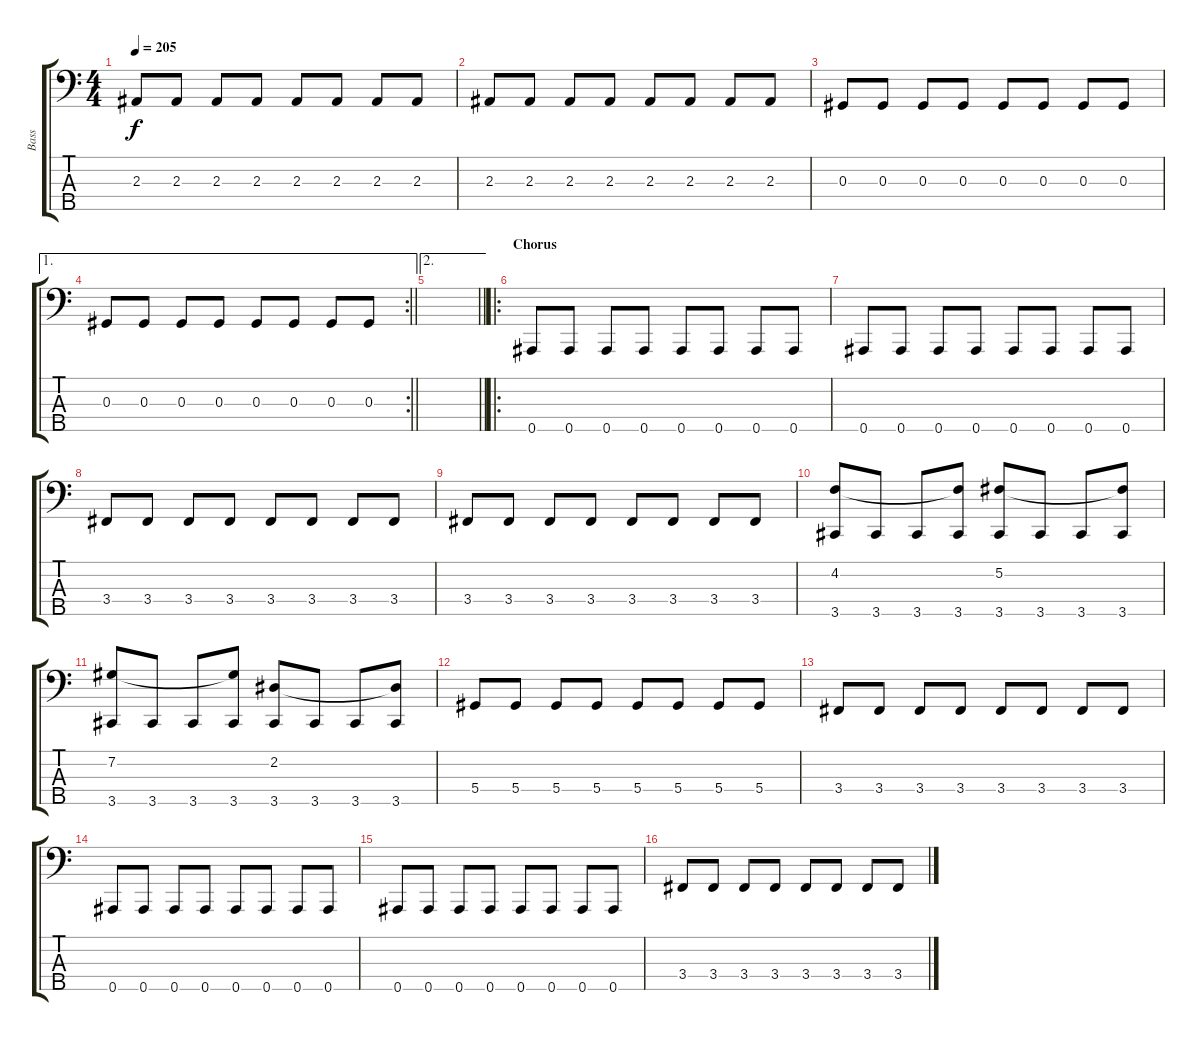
\track ("Bass" "Bass") {instrument electricbassfinger}
\staff {score tabs}
\tuning (Gb2 Db2 Ab1 Eb1 Bb0) {hide}
\ts (4 4)
\tempo 205
\clef f4
\ks c
2.3.8{dy f} 2.3.8 2.3.8 2.3.8 2.3.8 2.3.8 2.3.8 2.3.8 |
2.3.8 2.3.8 2.3.8 2.3.8 2.3.8 2.3.8 2.3.8 2.3.8 |
0.3.8 0.3.8 0.3.8 0.3.8 0.3.8 0.3.8 0.3.8 0.3.8 |
\ae 1
\rc 2
\barLineRight lightlight
0.3.8 0.3.8 0.3.8 0.3.8 0.3.8 0.3.8 0.3.8 0.3.8 |
\ae 2
\barLineRight lightlight
|
\ro
\section ("" "Chorus")
0.5.8 0.5.8 0.5.8 0.5.8 0.5.8 0.5.8 0.5.8 0.5.8 |
0.5.8 0.5.8 0.5.8 0.5.8 0.5.8 0.5.8 0.5.8 0.5.8 |
3.4.8 3.4.8 3.4.8 3.4.8 3.4.8 3.4.8 3.4.8 3.4.8 |
3.4.8 3.4.8 3.4.8 3.4.8 3.4.8 3.4.8 3.4.8 3.4.8 |
(4.2 3.5).8 3.5.8 3.5.8 (4.2{t} 3.5).8 (5.2 3.5).8 3.5.8 3.5.8 (5.2{t} 3.5).8 |
(7.2 3.5).8 3.5.8 3.5.8 (7.2{t} 3.5).8 (2.2 3.5).8 3.5.8 3.5.8 (2.2{t} 3.5).8 |
5.4.8 5.4.8 5.4.8 5.4.8 5.4.8 5.4.8 5.4.8 5.4.8 |
3.4.8 3.4.8 3.4.8 3.4.8 3.4.8 3.4.8 3.4.8 3.4.8 |
0.5.8 0.5.8 0.5.8 0.5.8 0.5.8 0.5.8 0.5.8 0.5.8 |
0.5.8 0.5.8 0.5.8 0.5.8 0.5.8 0.5.8 0.5.8 0.5.8 |
3.4.8 3.4.8 3.4.8 3.4.8 3.4.8 3.4.8 3.4.8 3.4.8
